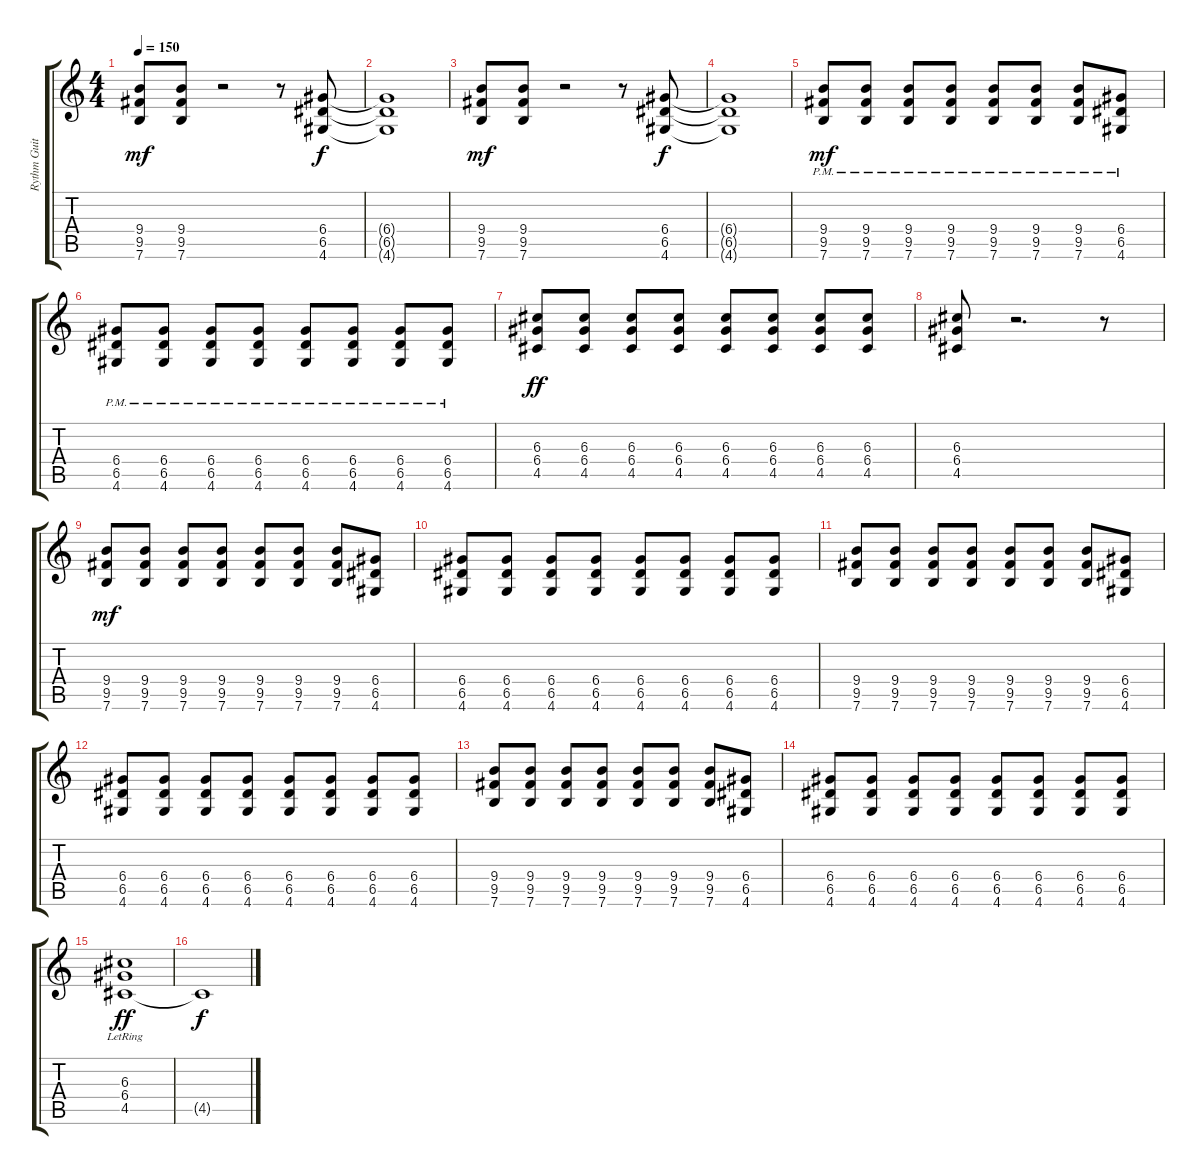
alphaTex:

\track ("Rythm Guitar" "Rythm Guit") {instrument overdrivenguitar}
\staff {score tabs}
\tuning (E4 B3 G3 D3 A2 E2) {hide}
\ts (4 4)
\tempo 150
\clef g2
\ks c
(9.4 9.5 7.6).8{dy mf} (9.4 9.5 7.6).8 r.2 r.8 (6.4 6.5 4.6).8{dy f} |
(6.4{t} 6.5{t} 4.6{t}).1 |
(9.4 9.5 7.6).8{dy mf} (9.4 9.5 7.6).8 r.2 r.8 (6.4 6.5 4.6).8{dy f} |
(6.4{t} 6.5{t} 4.6{t}).1 |
(9.4{pm} 9.5{pm} 7.6{pm}).8{dy mf} (9.4{pm} 9.5{pm} 7.6{pm}).8 (9.4{pm} 9.5{pm} 7.6{pm}).8 (9.4{pm} 9.5{pm} 7.6{pm}).8 (9.4{pm} 9.5{pm} 7.6{pm}).8 (9.4{pm} 9.5{pm} 7.6{pm}).8 (9.4{pm} 9.5{pm} 7.6{pm}).8 (6.4{pm} 6.5{pm} 4.6{pm}).8 |
(6.4{pm} 6.5{pm} 4.6{pm}).8 (6.4{pm} 6.5{pm} 4.6{pm}).8 (6.4{pm} 6.5{pm} 4.6{pm}).8 (6.4{pm} 6.5{pm} 4.6{pm}).8 (6.4{pm} 6.5{pm} 4.6{pm}).8 (6.4{pm} 6.5{pm} 4.6{pm}).8 (6.4{pm} 6.5{pm} 4.6{pm}).8 (6.4{pm} 6.5{pm} 4.6{pm}).8 |
(6.3 6.4 4.5).8{dy ff} (6.3 6.4 4.5).8 (6.3 6.4 4.5).8 (6.3 6.4 4.5).8 (6.3 6.4 4.5).8 (6.3 6.4 4.5).8 (6.3 6.4 4.5).8 (6.3 6.4 4.5).8 |
(6.3 6.4 4.5).8 r.2{d} r.8 |
(9.4 9.5 7.6).8{dy mf} (9.4 9.5 7.6).8 (9.4 9.5 7.6).8 (9.4 9.5 7.6).8 (9.4 9.5 7.6).8 (9.4 9.5 7.6).8 (9.4 9.5 7.6).8 (6.4 6.5 4.6).8 |
(6.4 6.5 4.6).8 (6.4 6.5 4.6).8 (6.4 6.5 4.6).8 (6.4 6.5 4.6).8 (6.4 6.5 4.6).8 (6.4 6.5 4.6).8 (6.4 6.5 4.6).8 (6.4 6.5 4.6).8 |
(9.4 9.5 7.6).8 (9.4 9.5 7.6).8 (9.4 9.5 7.6).8 (9.4 9.5 7.6).8 (9.4 9.5 7.6).8 (9.4 9.5 7.6).8 (9.4 9.5 7.6).8 (6.4 6.5 4.6).8 |
(6.4 6.5 4.6).8 (6.4 6.5 4.6).8 (6.4 6.5 4.6).8 (6.4 6.5 4.6).8 (6.4 6.5 4.6).8 (6.4 6.5 4.6).8 (6.4 6.5 4.6).8 (6.4 6.5 4.6).8 |
(9.4 9.5 7.6).8 (9.4 9.5 7.6).8 (9.4 9.5 7.6).8 (9.4 9.5 7.6).8 (9.4 9.5 7.6).8 (9.4 9.5 7.6).8 (9.4 9.5 7.6).8 (6.4 6.5 4.6).8 |
(6.4 6.5 4.6).8 (6.4 6.5 4.6).8 (6.4 6.5 4.6).8 (6.4 6.5 4.6).8 (6.4 6.5 4.6).8 (6.4 6.5 4.6).8 (6.4 6.5 4.6).8 (6.4 6.5 4.6).8 |
(6.3{lr} 6.4{lr} 4.5{lr}).1{dy ff} |
4.5{t}.1{dy f}
